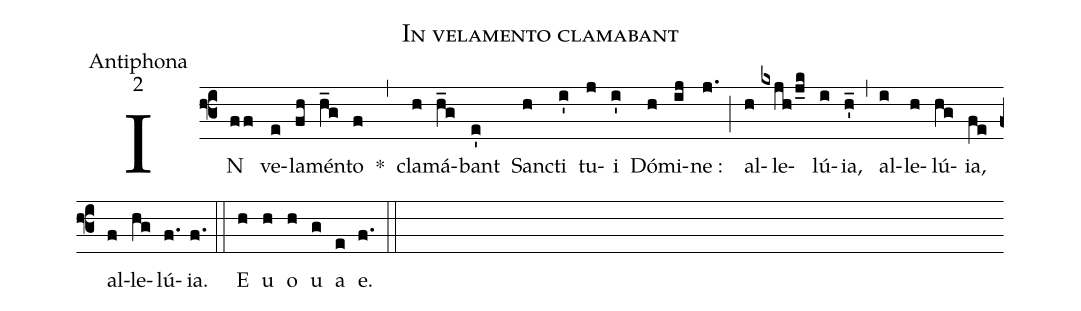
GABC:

name:In velamento clamabant;
office-part:Antiphona;
mode:2;
%%
(f3) IN(ff) ve(e)la(fh)mén(h_g)to(f) *(,) cla(h)má(h_g)bant(e') San(h)cti(i') tu(j)i(i') Dó(h)mi(ij)ne :(j.) (;) al(h)le(kxjh/j_k)lú(i){ia},(h'_) (,) al(i)le(h)lú(hg){ia},(fe) al(f)le(hg)lú(f.){ia}.(f.) (::) <eu>E(h) u(h) o(h) u(g) a(e) e.</eu>(f.) (::)
